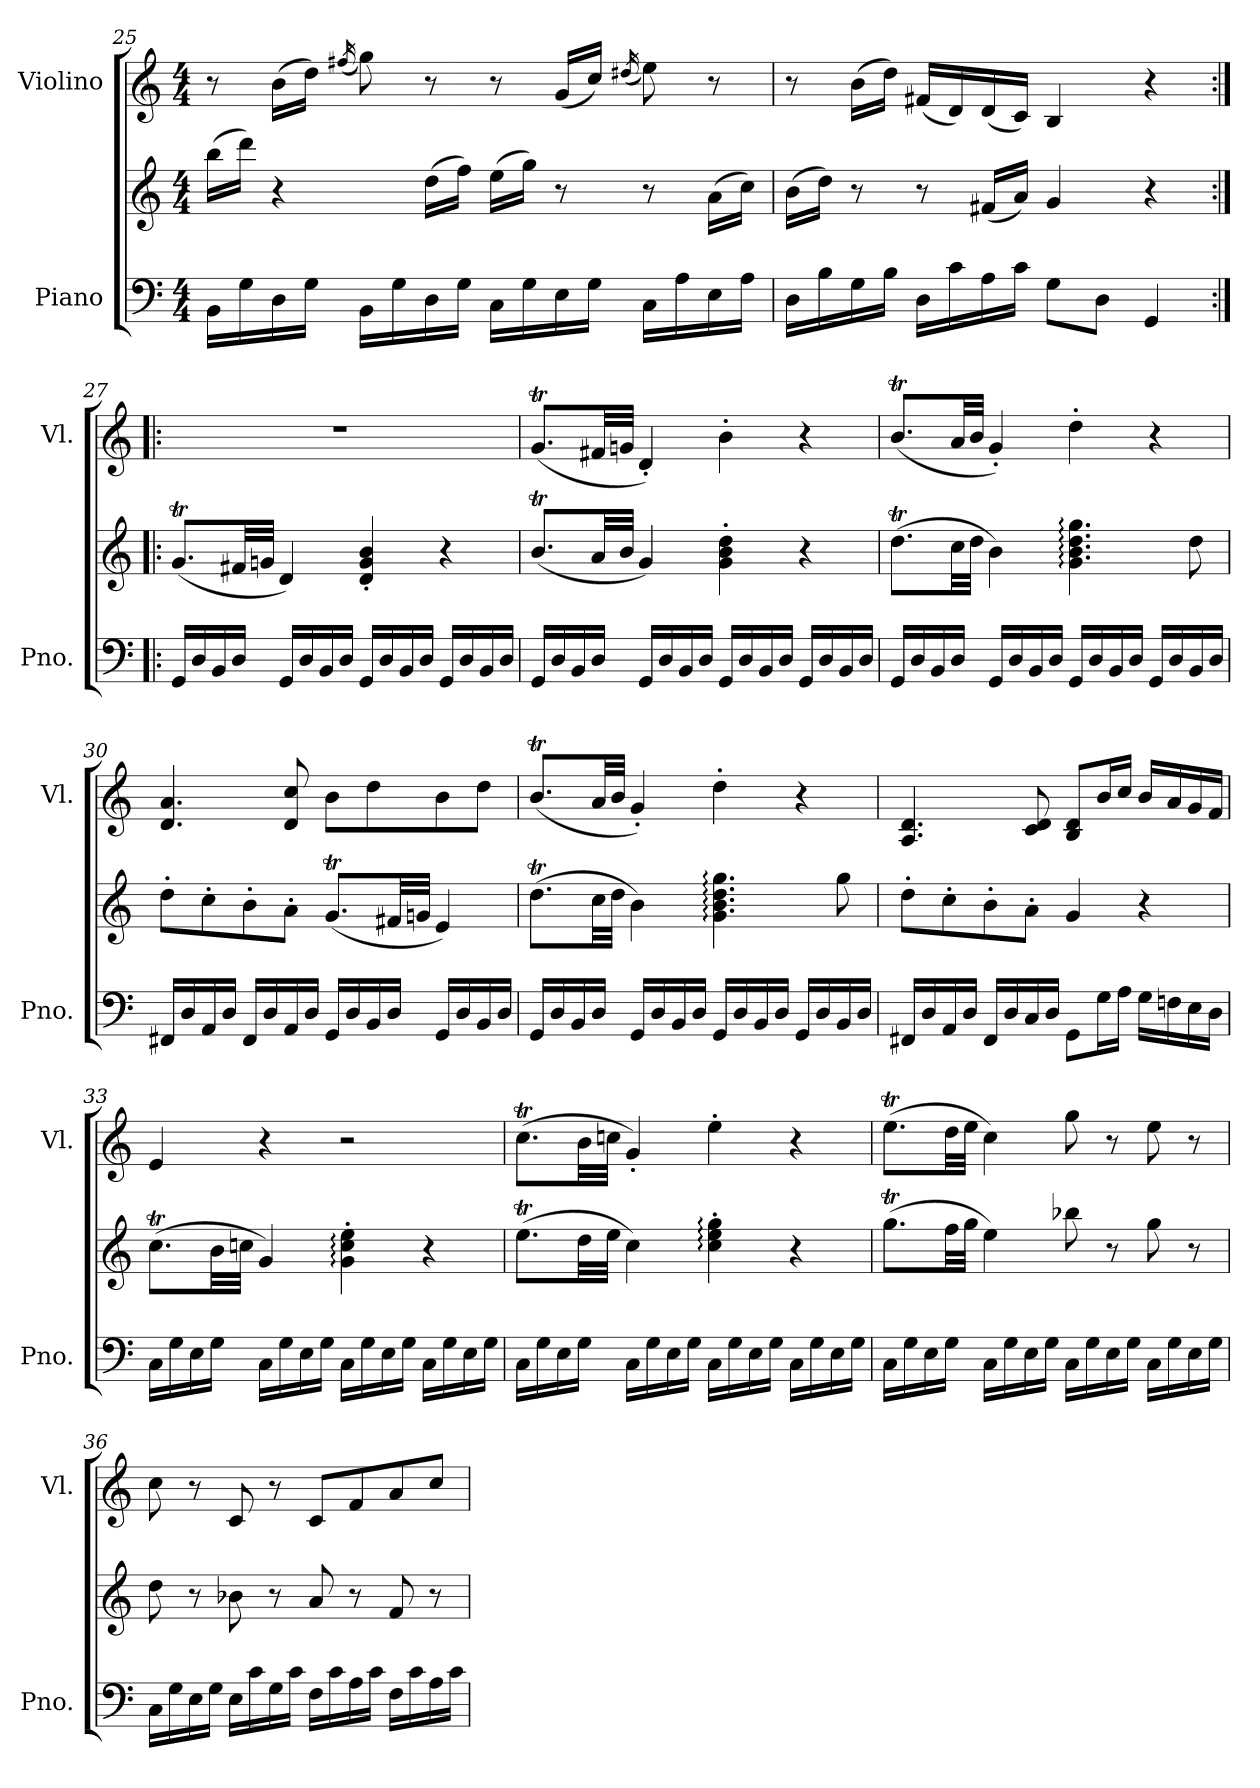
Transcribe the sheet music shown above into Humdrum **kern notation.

**kern	**kern	**kern
*part2	*part2	*part1
*staff3	*staff2	*staff1
*I"Piano	*	*I"Violino
*I'Pno.	*	*I'Vl.
!!LO:LB:g=z
*clefF4	*clefG2	*clefG2
*k[]	*k[]	*k[]
*M4/4	*M4/4	*M4/4
=25	=25	=25
16BB\LL	(>16bb\LL	8r
16G\	16ddd\JJ)	.
16D\	4r	(>16b\LL
16G\JJ	.	16dd\JJ)
.	.	(<16qff#X/
16BB\LL	.	8gg\)
16G\	.	.
16D\	(>16dd\LL	8r
16G\JJ	16ff\JJ)	.
16C\LL	(>16ee\LL	8r
16G\	16gg\JJ)	.
16E\	8r	(<16g/LL
16G\JJ	.	16cc/JJ)
.	.	(<16qdd#X/
16C\LL	8r	8ee\)
16A\	.	.
16E\	(>16a\LL	8r
16A\JJ	16cc\JJ)	.
=26	=26	=26
16D\LL	(>16b\LL	8r
16B\	16dd\JJ)	.
16G\	8r	(>16b\LL
16B\JJ	.	16dd\JJ)
16D\LL	8r	(<16f#X/LL
16c\	.	16d/)
16A\	(<16f#X/LL	(<16d/
16c\JJ	16a/JJ)	16c/JJ)
8G\L	4g/	4B/
8D\J	.	.
4GG/	4r	4r
!!LO:LB:g=z
=27:|!|:	=27:|!|:	=27:|!|:
16GG/LL	(<8.gT/L	1r
16D/	.	.
16BB/	.	.
16D/JJ	32f#XTTT/LL	.
.	32g/JJJ	.
16GG/LL	4d/)	.
16D/	.	.
16BB/	.	.
16D/JJ	.	.
16GG/LL	4d/' 4g/' 4b/'	.
16D/	.	.
16BB/	.	.
16D/JJ	.	.
16GG/LL	4r	.
16D/	.	.
16BB/	.	.
16D/JJ	.	.
=28	=28	=28
16GG/LL	(<8.bt/L	(<8.gT/L
16D/	.	.
16BB/	.	.
16D/JJ	32aTTT/LL	32f#XTTT/LL
.	32b/JJJ	32g/JJJ
16GG/LL	4g/)	4d'/)
16D/	.	.
16BB/	.	.
16D/JJ	.	.
16GG/LL	4g\' 4b\' 4dd\'	4b'\
16D/	.	.
16BB/	.	.
16D/JJ	.	.
16GG/LL	4r	4r
16D/	.	.
16BB/	.	.
16D/JJ	.	.
!!LO:LB:g=z
=29	=29	=29
16GG/LL	(>8.ddT\L	(<8.bt/L
16D/	.	.
16BB/	.	.
16D/JJ	32ccTTT\LL	32aTTT/LL
.	32dd\JJJ	32b/JJJ
16GG/LL	4b\)	4g'/)
16D/	.	.
16BB/	.	.
16D/JJ	.	.
16GG/LL	4.g\: 4.b\: 4.dd\: 4.gg\:	4dd'\
16D/	.	.
16BB/	.	.
16D/JJ	.	.
16GG/LL	.	4r
16D/	.	.
16BB/	8dd\	.
16D/JJ	.	.
=30	=30	=30
16FF#X/LL	8dd'\L	4.d/ 4.a/
16D/	.	.
16AA/	8cc'\	.
16D/JJ	.	.
16FF#/LL	8b'\	.
16D/	.	.
16AA/	8a'\J	8d/ 8cc/
16D/JJ	.	.
16GG/LL	(<8.gT/L	8b\L
16D/	.	.
16BB/	.	8dd\
16D/JJ	32f#XTTT/LL	.
.	32g/JJJ	.
16GG/LL	4e/)	8b\
16D/	.	.
16BB/	.	8dd\J
16D/JJ	.	.
!!LO:PB:g=z
=31	=31	=31
16GG/LL	(>8.ddT\L	(<8.bt/L
16D/	.	.
16BB/	.	.
16D/JJ	32ccTTT\LL	32aTTT/LL
.	32dd\JJJ	32b/JJJ
16GG/LL	4b\)	4g'/)
16D/	.	.
16BB/	.	.
16D/JJ	.	.
16GG/LL	4.g\: 4.b\: 4.dd\: 4.gg\:	4dd'\
16D/	.	.
16BB/	.	.
16D/JJ	.	.
16GG/LL	.	4r
16D/	.	.
16BB/	8gg\	.
16D/JJ	.	.
=32	=32	=32
16FF#X/LL	8dd'\L	4.A/ 4.d/
16D/	.	.
16AA/	8cc'\	.
16D/JJ	.	.
16FF#/LL	8b'\	.
16D/	.	.
16C/	8a'\J	8c/ 8d/
16D/JJ	.	.
8GG\L	4g/	8B/ 8d/L
16G\L	.	16b/L
16A\JJ	.	16cc/JJ
16G\LL	4r	16b/LL
16Fn\	.	16a/
16E\	.	16g/
16D\JJ	.	16f/JJ
!!LO:LB:g=z
=33	=33	=33
16C\LL	(>8.ccT\L	4e/
16G\	.	.
16E\	.	.
16G\JJ	32bTTT\LL	.
.	32cc\JJJ	.
16C\LL	4g/)	4r
16G\	.	.
16E\	.	.
16G\JJ	.	.
16C\LL	4g\:' 4cc\:' 4ee\:'	2r
16G\	.	.
16E\	.	.
16G\JJ	.	.
16C\LL	4r	.
16G\	.	.
16E\	.	.
16G\JJ	.	.
=34	=34	=34
16C\LL	(>8.eet\L	(>8.ccT\L
16G\	.	.
16E\	.	.
16G\JJ	32ddTTT\LL	32bTTT\LL
.	32ee\JJJ	32cc\JJJ
16C\LL	4cc\)	4g'/)
16G\	.	.
16E\	.	.
16G\JJ	.	.
16C\LL	4cc\:' 4ee\:' 4gg\:'	4ee'\
16G\	.	.
16E\	.	.
16G\JJ	.	.
16C\LL	4r	4r
16G\	.	.
16E\	.	.
16G\JJ	.	.
!!LO:LB:g=z
=35	=35	=35
16C\LL	(>8.ggT\L	(>8.eet\L
16G\	.	.
16E\	.	.
16G\JJ	32ffTTT\LL	32ddTTT\LL
.	32gg\JJJ	32ee\JJJ
16C\LL	4ee\)	4cc\)
16G\	.	.
16E\	.	.
16G\JJ	.	.
16C\LL	8bb-X\	8gg\
16G\	.	.
16E\	8r	8r
16G\JJ	.	.
16C\LL	8gg\	8ee\
16G\	.	.
16E\	8r	8r
16G\JJ	.	.
=36	=36	=36
16C\LL	8dd\	8cc\
16G\	.	.
16E\	8r	8r
16G\JJ	.	.
16E\LL	8b-X\	8c/
16c\	.	.
16G\	8r	8r
16c\JJ	.	.
16F\LL	8a/	8c/L
16c\	.	.
16A\	8r	8f/
16c\JJ	.	.
16F\LL	8f/	8a/
16c\	.	.
16A\	8r	8cc/J
16c\JJ	.	.
=	=	=
*-	*-	*-
